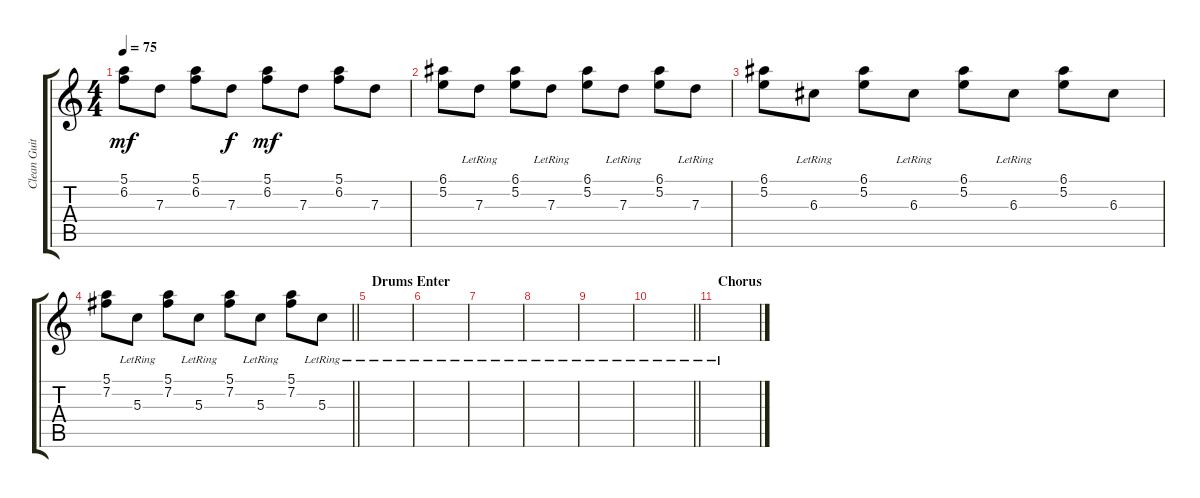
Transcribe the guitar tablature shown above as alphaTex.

\track ("Clean Guitar" "Clean Guit") {instrument acousticguitarsteel}
\staff {score tabs}
\tuning (E4 B3 G3 D3 A2 E2) {hide}
\ts (4 4)
\tempo 75
\clef g2
\ks c
(5.1 6.2).8{dy mf} 7.3.8 (5.1 6.2).8 7.3.8{dy f} (5.1 6.2).8{dy mf} 7.3.8 (5.1 6.2).8 7.3.8 |
(6.1 5.2).8 7.3{lr}.8 (6.1 5.2).8 7.3{lr}.8 (6.1 5.2).8 7.3{lr}.8 (6.1 5.2).8 7.3{lr}.8 |
(6.1 5.2).8 6.3{lr}.8 (6.1 5.2).8 6.3{lr}.8 (6.1 5.2).8 6.3{lr}.8 (6.1 5.2).8 6.3.8 |
\barLineRight lightlight
(5.1 7.2).8 5.3{lr}.8 (5.1 7.2).8 5.3{lr}.8 (5.1 7.2).8 5.3{lr}.8 (5.1 7.2).8 5.3{lr}.8 |
\section ("" "Drums Enter")
|
|
|
|
|
\barLineRight lightlight
|
\section ("" "Chorus")
